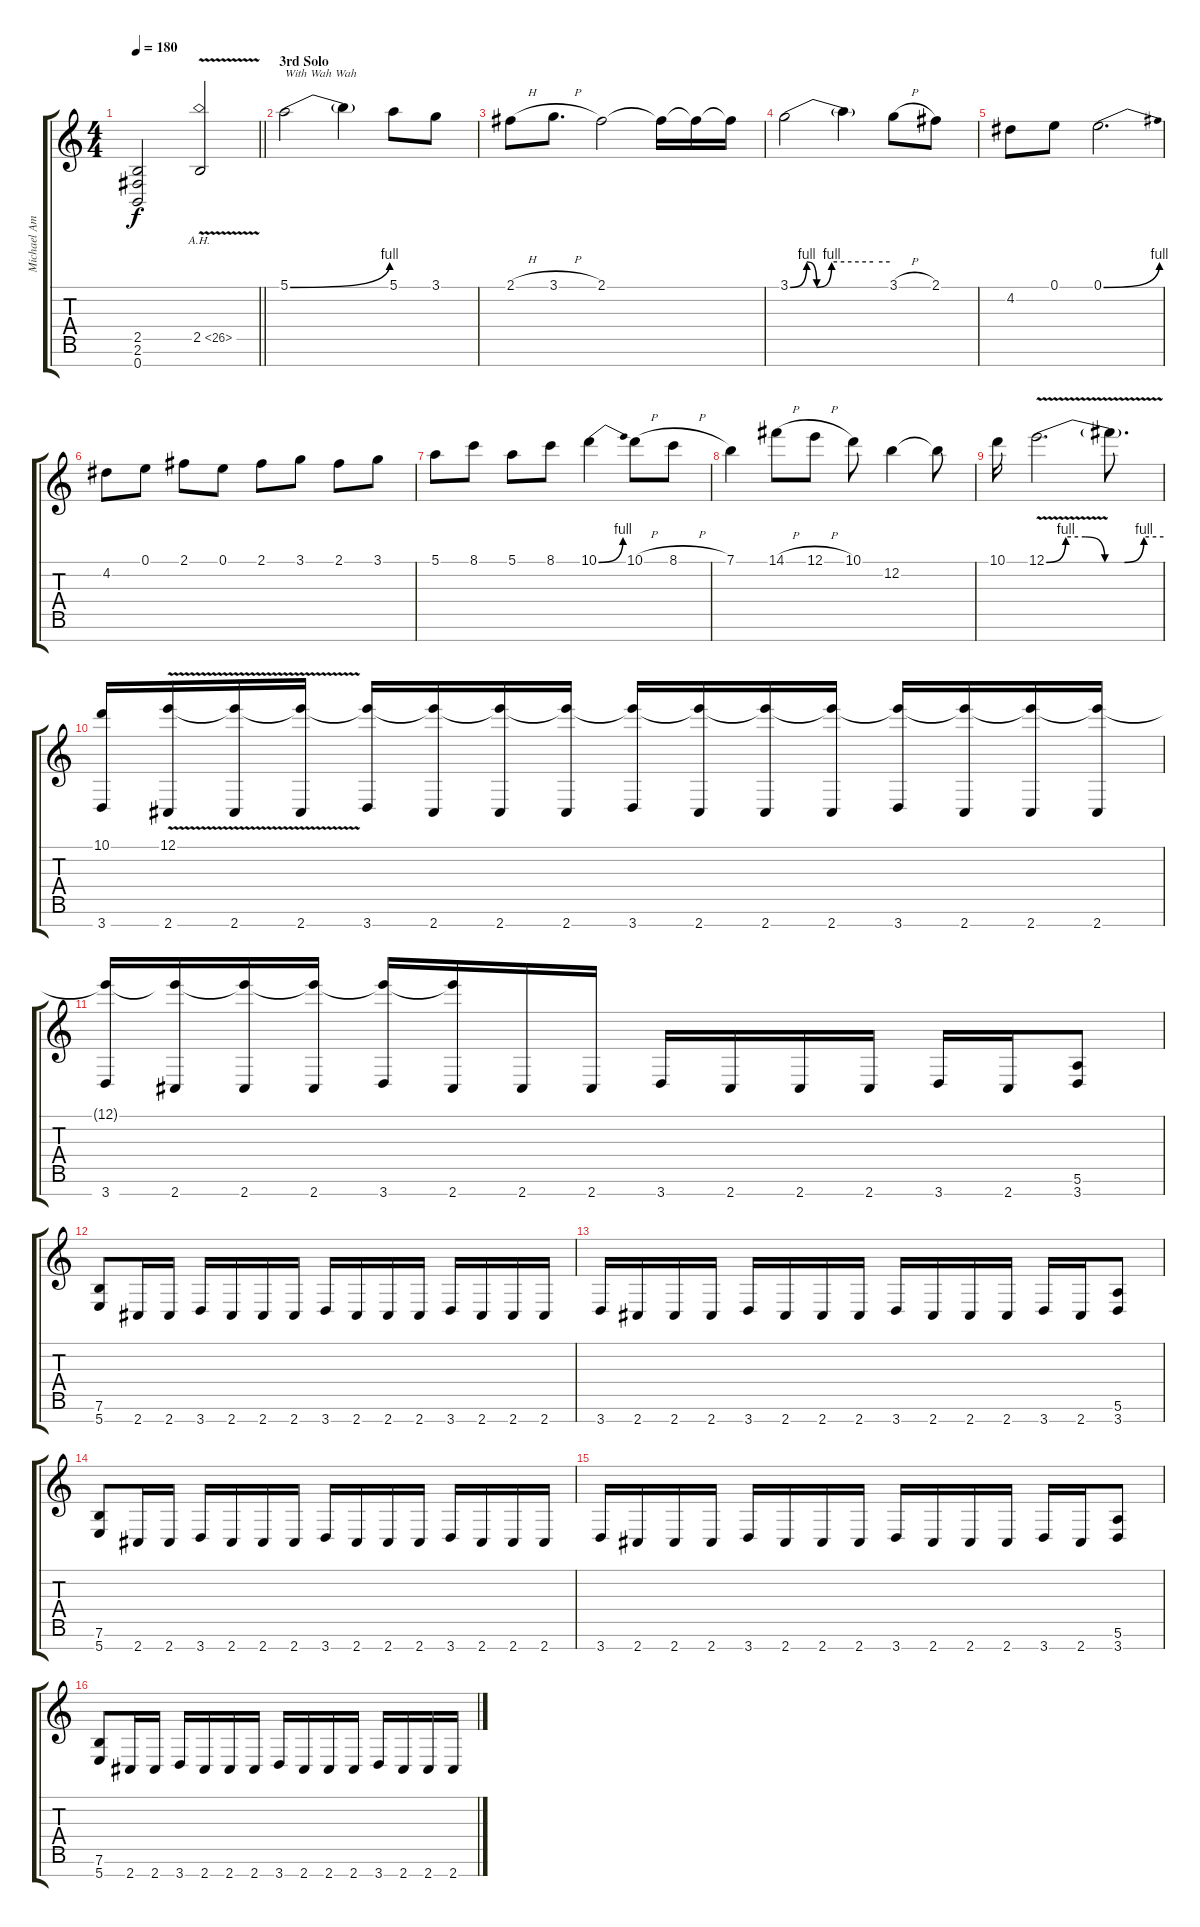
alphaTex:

\track ("Michael Amott" "Michael Am") {instrument distortionguitar}
\staff {score tabs}
\tuning (E4 B3 G3 D3 A2 E2 B1) {hide}
\ts (4 4)
\tempo 180
\clef g2
\barLineRight lightlight
\ks c
(2.5 2.6 0.7).2{dy f} 2.5{ah 24 v}.2 |
\section ("" "3rd Solo")
5.1{be (bend 0 0 60 4)}.2{txt "With Wah Wah"} 5.1{t}.4 5.1.8 3.1.8 |
2.1{h}.8 3.1{h}.8{d} 2.1.2 2.1{t}.16 2.1{t}.16 2.1{t}.16 |
3.1{be (custom 0 0 10 4 16 0 25 4 50 4 60 4)}.2 3.1{t}.4 3.1{h}.8 2.1.8 |
4.2.8 0.1.8 0.1{be (bend 0 0 60 4)}.2{d} |
4.2.8 0.1.8 2.1.8 0.1.8 2.1.8 3.1.8 2.1.8 3.1.8 |
5.1.8 8.1.8 5.1.8 8.1.8 10.1{be (bend 0 0 60 4)}.4 10.1{h}.8 8.1{h}.8 |
7.1.4 14.1{h}.8 12.1{h}.8 10.1.8 12.2.4 12.2{t}.8 |
10.1.16 12.1{be (custom 0 0 10 4 20 4 30 0 40 0 50 4 60 4) v}.2{d} 12.1{t}.8{d} |
(10.1 3.7).16 (12.1{v} 2.7).16 (12.1{v t} 2.7).16 (12.1{t} 2.7).16 (12.1{t} 3.7).16 (12.1{t} 2.7).16 (12.1{t} 2.7).16 (12.1{t} 2.7).16 (12.1{t} 3.7).16 (12.1{t} 2.7).16 (12.1{t} 2.7).16 (12.1{t} 2.7).16 (12.1{t} 3.7).16 (12.1{t} 2.7).16 (12.1{t} 2.7).16 (12.1{t} 2.7).16 |
(12.1{t} 3.7).16 (12.1{t} 2.7).16 (12.1{t} 2.7).16 (12.1{t} 2.7).16 (12.1{t} 3.7).16 (12.1{t} 2.7).16 2.7.16 2.7.16 3.7.16 2.7.16 2.7.16 2.7.16 3.7.16 2.7.16 (5.6 3.7).8 |
(7.6 5.7).8 2.7.16 2.7.16 3.7.16 2.7.16 2.7.16 2.7.16 3.7.16 2.7.16 2.7.16 2.7.16 3.7.16 2.7.16 2.7.16 2.7.16 |
3.7.16 2.7.16 2.7.16 2.7.16 3.7.16 2.7.16 2.7.16 2.7.16 3.7.16 2.7.16 2.7.16 2.7.16 3.7.16 2.7.16 (5.6 3.7).8 |
(7.6 5.7).8 2.7.16 2.7.16 3.7.16 2.7.16 2.7.16 2.7.16 3.7.16 2.7.16 2.7.16 2.7.16 3.7.16 2.7.16 2.7.16 2.7.16 |
3.7.16 2.7.16 2.7.16 2.7.16 3.7.16 2.7.16 2.7.16 2.7.16 3.7.16 2.7.16 2.7.16 2.7.16 3.7.16 2.7.16 (5.6 3.7).8 |
(7.6 5.7).8 2.7.16 2.7.16 3.7.16 2.7.16 2.7.16 2.7.16 3.7.16 2.7.16 2.7.16 2.7.16 3.7.16 2.7.16 2.7.16 2.7.16
